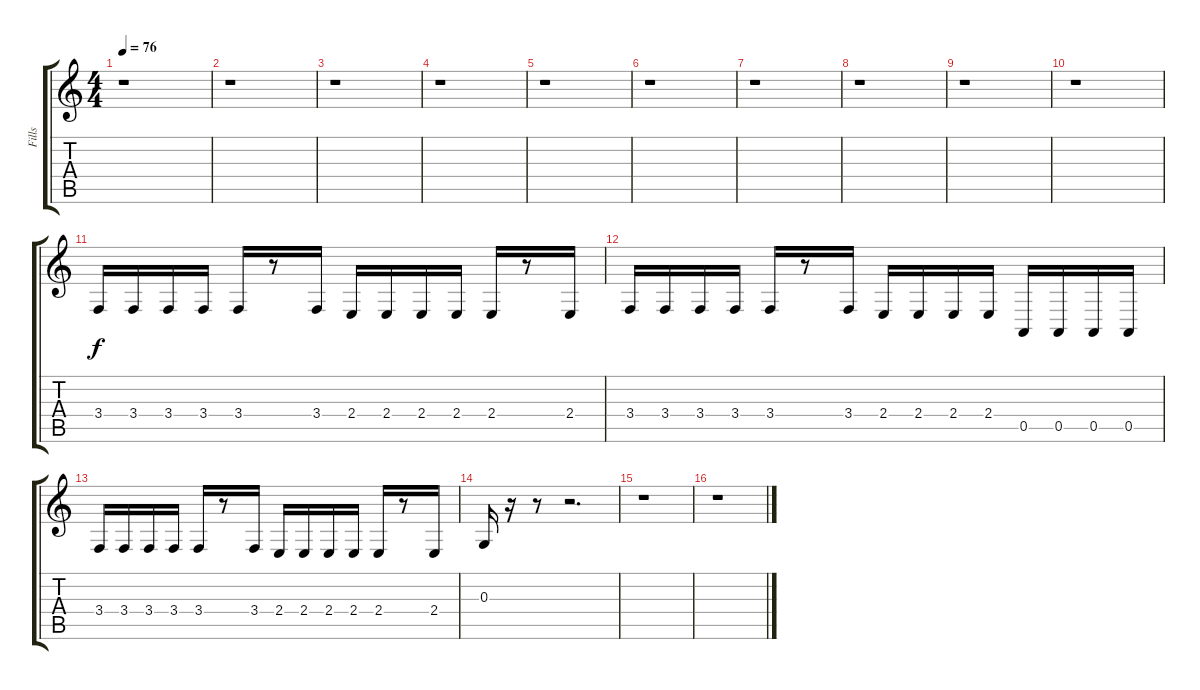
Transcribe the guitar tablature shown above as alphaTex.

\track ("Fills" "Fills") {instrument pizzicatostrings}
\staff {score tabs}
\tuning (E4 B3 G3 D3 A2 E2) {hide}
\ts (4 4)
\tempo 76
\clef g2
\ks c
r.1{dy f} |
r.1 |
r.1 |
r.1 |
r.1 |
r.1 |
r.1 |
r.1 |
r.1 |
r.1 |
3.4.16 3.4.16 3.4.16 3.4.16 3.4.16 r.8 3.4.16 2.4.16 2.4.16 2.4.16 2.4.16 2.4.16 r.8 2.4.16 |
3.4.16 3.4.16 3.4.16 3.4.16 3.4.16 r.8 3.4.16 2.4.16 2.4.16 2.4.16 2.4.16 0.5.16 0.5.16 0.5.16 0.5.16 |
3.4.16 3.4.16 3.4.16 3.4.16 3.4.16 r.8 3.4.16 2.4.16 2.4.16 2.4.16 2.4.16 2.4.16 r.8 2.4.16 |
0.3.16 r.16 r.8 r.2{d} |
r.1 |
r.1
